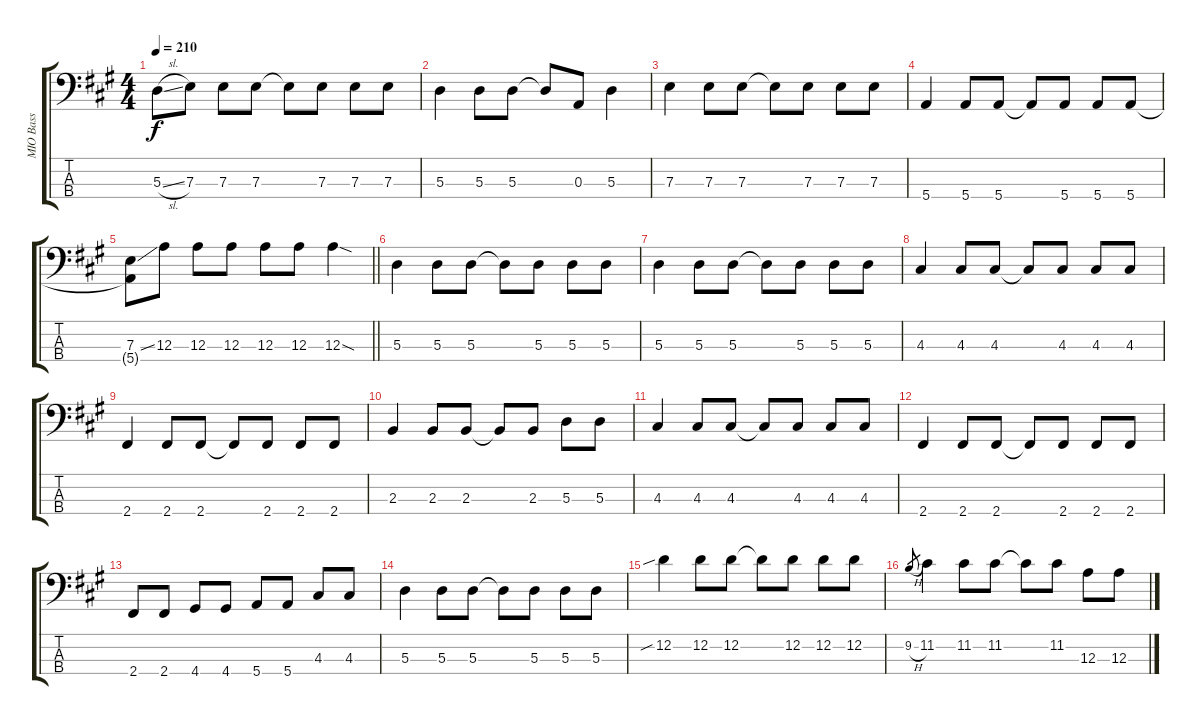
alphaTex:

\track ("MIO Bass" "MIO Bass") {instrument electricbassfinger}
\staff {score tabs}
\tuning (G2 D2 A1 E1) {hide}
\ts (4 4)
\tempo 210
\clef f4
\ks a
5.3{sl}.8{dy f} 7.3.8 7.3.8 7.3.8 7.3{t}.8 7.3.8 7.3.8 7.3.8 |
5.3.4 5.3.8 5.3.8 5.3{t}.8 0.3.8 5.3.4 |
7.3.4 7.3.8 7.3.8 7.3{t}.8 7.3.8 7.3.8 7.3.8 |
5.4.4 5.4.8 5.4.8 5.4{t}.8 5.4.8 5.4.8 5.4.8 |
\barLineRight lightlight
(7.3{ss} 5.4{t}).8 12.3.8 12.3.8 12.3.8 12.3.8 12.3.8 12.3{sod}.4 |
5.3.4 5.3.8 5.3.8 5.3{t}.8 5.3.8 5.3.8 5.3.8 |
5.3.4 5.3.8 5.3.8 5.3{t}.8 5.3.8 5.3.8 5.3.8 |
4.3.4 4.3.8 4.3.8 4.3{t}.8 4.3.8 4.3.8 4.3.8 |
2.4.4 2.4.8 2.4.8 2.4{t}.8 2.4.8 2.4.8 2.4.8 |
2.3.4 2.3.8 2.3.8 2.3{t}.8 2.3.8 5.3.8 5.3.8 |
4.3.4 4.3.8 4.3.8 4.3{t}.8 4.3.8 4.3.8 4.3.8 |
2.4.4 2.4.8 2.4.8 2.4{t}.8 2.4.8 2.4.8 2.4.8 |
2.4.8 2.4.8 4.4.8 4.4.8 5.4.8 5.4.8 4.3.8 4.3.8 |
5.3.4 5.3.8 5.3.8 5.3{t}.8 5.3.8 5.3.8 5.3.8 |
12.2{sib}.4 12.2.8 12.2.8 12.2{t}.8 12.2.8 12.2.8 12.2.8 |
9.2{h}.8{gr} 11.2.4 11.2.8 11.2.8 11.2{t}.8 11.2.8 12.3.8 12.3.8
